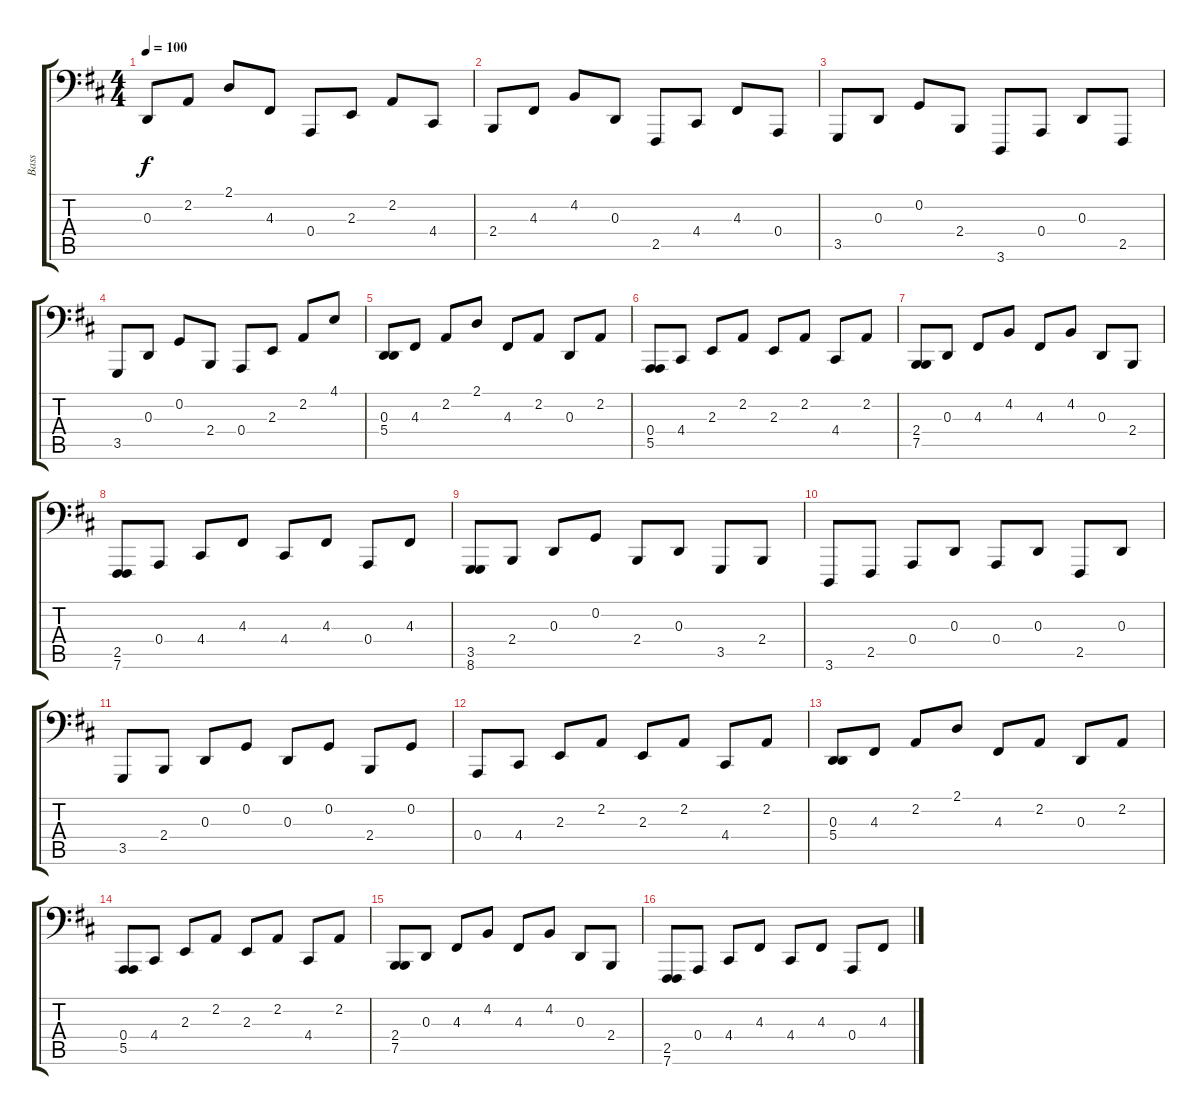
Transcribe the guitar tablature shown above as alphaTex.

\track ("Bass" "Bass") {instrument acousticgrandpiano}
\staff {score tabs}
\tuning (C3 G2 D2 A1 E1 B0) {hide}
\ts (4 4)
\tempo 100
\clef f4
\ks d
0.3.8{dy f} 2.2.8 2.1.8 4.3.8 0.4.8 2.3.8 2.2.8 4.4.8 |
2.4.8 4.3.8 4.2.8 0.3.8 2.5.8 4.4.8 4.3.8 0.4.8 |
3.5.8 0.3.8 0.2.8 2.4.8 3.6.8 0.4.8 0.3.8 2.5.8 |
3.5.8 0.3.8 0.2.8 2.4.8 0.4.8 2.3.8 2.2.8 4.1.8 |
(0.3 5.4).8 4.3.8 2.2.8 2.1.8 4.3.8 2.2.8 0.3.8 2.2.8 |
(0.4 5.5).8 4.4.8 2.3.8 2.2.8 2.3.8 2.2.8 4.4.8 2.2.8 |
(2.4 7.5).8 0.3.8 4.3.8 4.2.8 4.3.8 4.2.8 0.3.8 2.4.8 |
(2.5 7.6).8 0.4.8 4.4.8 4.3.8 4.4.8 4.3.8 0.4.8 4.3.8 |
(3.5 8.6).8 2.4.8 0.3.8 0.2.8 2.4.8 0.3.8 3.5.8 2.4.8 |
3.6.8 2.5.8 0.4.8 0.3.8 0.4.8 0.3.8 2.5.8 0.3.8 |
3.5.8 2.4.8 0.3.8 0.2.8 0.3.8 0.2.8 2.4.8 0.2.8 |
0.4.8 4.4.8 2.3.8 2.2.8 2.3.8 2.2.8 4.4.8 2.2.8 |
(0.3 5.4).8 4.3.8 2.2.8 2.1.8 4.3.8 2.2.8 0.3.8 2.2.8 |
(0.4 5.5).8 4.4.8 2.3.8 2.2.8 2.3.8 2.2.8 4.4.8 2.2.8 |
(2.4 7.5).8 0.3.8 4.3.8 4.2.8 4.3.8 4.2.8 0.3.8 2.4.8 |
(2.5 7.6).8 0.4.8 4.4.8 4.3.8 4.4.8 4.3.8 0.4.8 4.3.8
